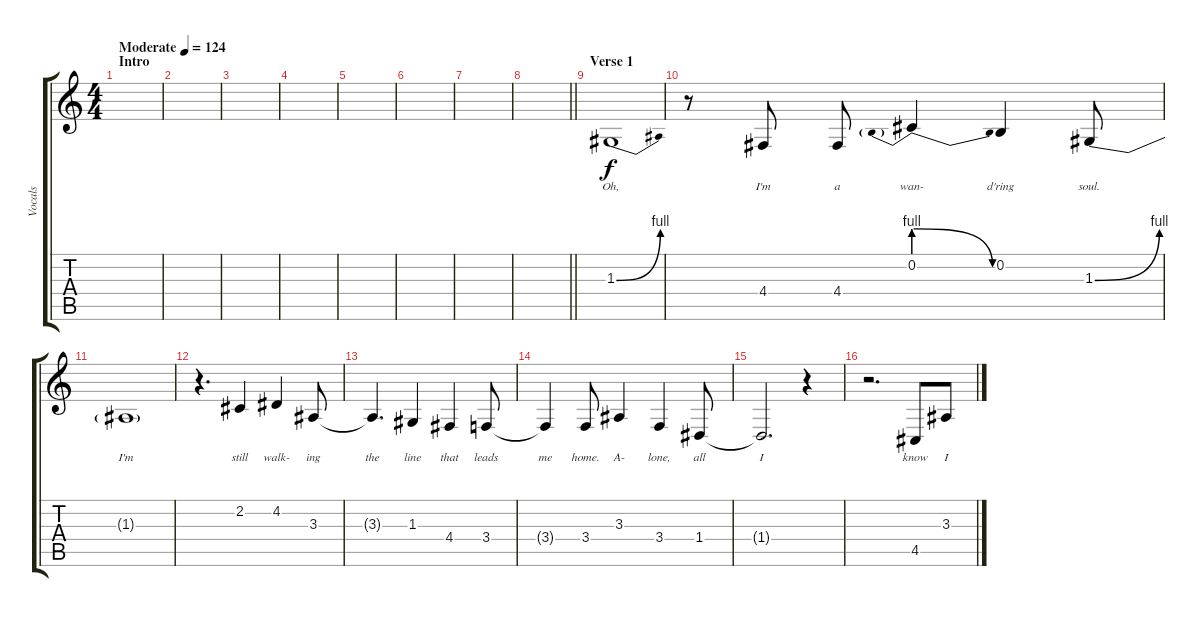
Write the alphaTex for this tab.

\track ("Vocals" "Vocals") {instrument tenorsax}
\staff {score tabs}
\tuning (E4 B3 G3 D3 A2 E2) {hide}
\ts (4 4)
\section ("" "Intro")
\tempo (124 "Moderate")
\clef g2
\ks c
|
|
|
|
|
|
|
\barLineRight lightlight
|
\section ("" "Verse 1")
1.3{be (bend 0 0 60 4)}.1{lyrics (0 "Oh,") lyrics (1 "") lyrics (2 "") lyrics (3 "") lyrics (4 "")} |
r.8 4.4.8{lyrics (0 "I'm") lyrics (1 "") lyrics (2 "") lyrics (3 "") lyrics (4 "")} 4.4.8{lyrics (0 "a") lyrics (1 "") lyrics (2 "") lyrics (3 "") lyrics (4 "")} 0.2{be (prebendrelease 0 4 60 0)}.4{lyrics (0 "wan-") lyrics (1 "") lyrics (2 "") lyrics (3 "") lyrics (4 "")} 0.2.4{lyrics (0 "d'ring") lyrics (1 "") lyrics (2 "") lyrics (3 "") lyrics (4 "")} 1.3{be (bend 0 0 60 4)}.8{lyrics (0 "soul.") lyrics (1 "") lyrics (2 "") lyrics (3 "") lyrics (4 "")} |
1.3{t}.1{lyrics (0 "I'm") lyrics (1 "") lyrics (2 "") lyrics (3 "") lyrics (4 "")} |
r.4{d} 2.2.4{lyrics (0 "still") lyrics (1 "") lyrics (2 "") lyrics (3 "") lyrics (4 "")} 4.2.4{lyrics (0 "walk-") lyrics (1 "") lyrics (2 "") lyrics (3 "") lyrics (4 "")} 3.3.8{lyrics (0 "ing") lyrics (1 "") lyrics (2 "") lyrics (3 "") lyrics (4 "")} |
3.3{t}.4{d lyrics (0 "the") lyrics (1 "") lyrics (2 "") lyrics (3 "") lyrics (4 "")} 1.3.4{lyrics (0 "line") lyrics (1 "") lyrics (2 "") lyrics (3 "") lyrics (4 "")} 4.4.4{lyrics (0 "that") lyrics (1 "") lyrics (2 "") lyrics (3 "") lyrics (4 "")} 3.4.8{lyrics (0 "leads") lyrics (1 "") lyrics (2 "") lyrics (3 "") lyrics (4 "")} |
3.4{t}.4{lyrics (0 "me") lyrics (1 "") lyrics (2 "") lyrics (3 "") lyrics (4 "")} 3.4.8{lyrics (0 "home.") lyrics (1 "") lyrics (2 "") lyrics (3 "") lyrics (4 "")} 3.3.4{lyrics (0 "A-") lyrics (1 "") lyrics (2 "") lyrics (3 "") lyrics (4 "")} 3.4.4{lyrics (0 "lone,") lyrics (1 "") lyrics (2 "") lyrics (3 "") lyrics (4 "")} 1.4.8{lyrics (0 "all") lyrics (1 "") lyrics (2 "") lyrics (3 "") lyrics (4 "")} |
1.4{t}.2{d lyrics (0 "I") lyrics (1 "") lyrics (2 "") lyrics (3 "") lyrics (4 "")} r.4 |
r.2{d} 4.5.8{lyrics (0 "know") lyrics (1 "") lyrics (2 "") lyrics (3 "") lyrics (4 "")} 3.3.8{lyrics (0 "I") lyrics (1 "") lyrics (2 "") lyrics (3 "") lyrics (4 "")}
